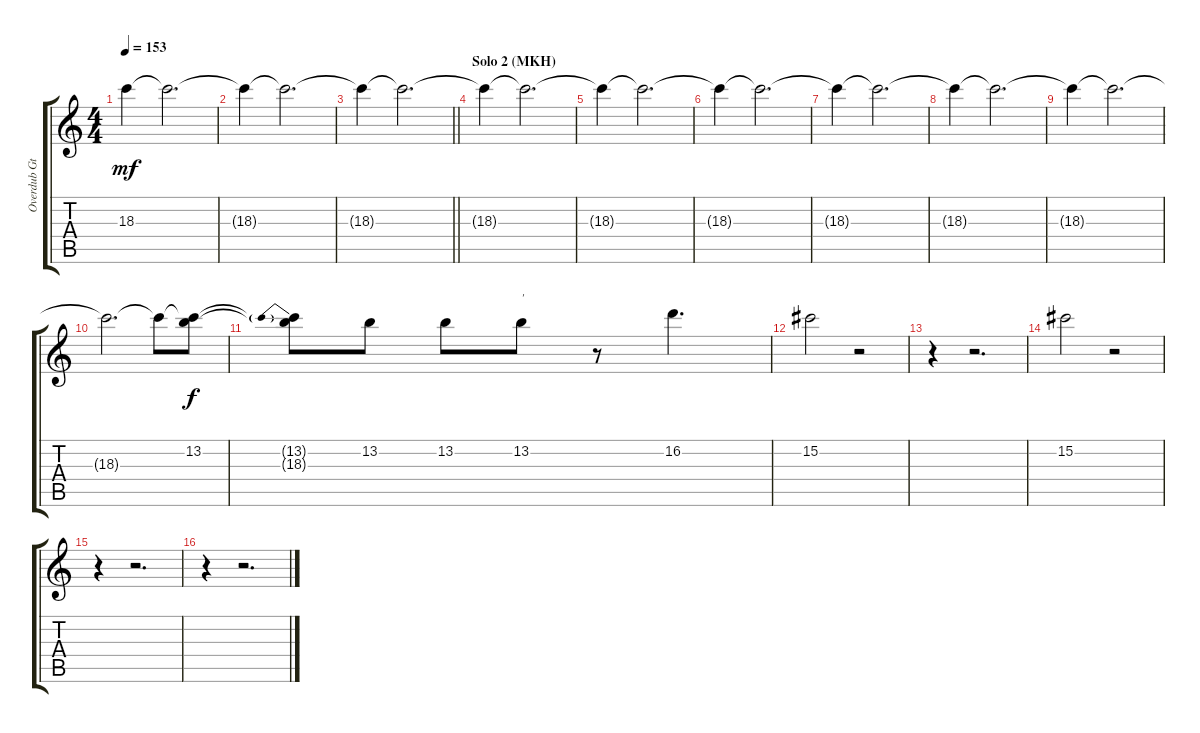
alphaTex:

\track ("Overdub Gtr" "Overdub Gt") {instrument distortionguitar}
\staff {score tabs}
\tuning (Eb4 Bb3 Gb3 Db3 Ab2 Db2) {hide}
\ts (4 4)
\tempo 153
\clef g2
\ks c
18.3{t}.4{dy mf} 18.3{t}.2{d} |
18.3{t}.4 18.3{t}.2{d} |
\barLineRight lightlight
18.3{t}.4 18.3{t}.2{d} |
\section ("" "Solo 2 (MKH)")
18.3{t}.4 18.3{t}.2{d} |
18.3{t}.4 18.3{t}.2{d} |
18.3{t}.4 18.3{t}.2{d} |
18.3{t}.4 18.3{t}.2{d} |
18.3{t}.4 18.3{t}.2{d} |
18.3{t}.4 18.3{t}.2{d} |
18.3{t}.2{d} 18.3{t}.8 (13.2 18.3{t}).8{dy f} |
(13.2{t} 18.3{be (prebend 0 2 60 2) t}).8 13.2.8 13.2.8 13.2.8{txt "'"} r.8 16.2.4{d} |
15.2.2 r.2 |
r.4 r.2{d} |
15.2.2 r.2 |
r.4 r.2{d} |
r.4 r.2{d}
